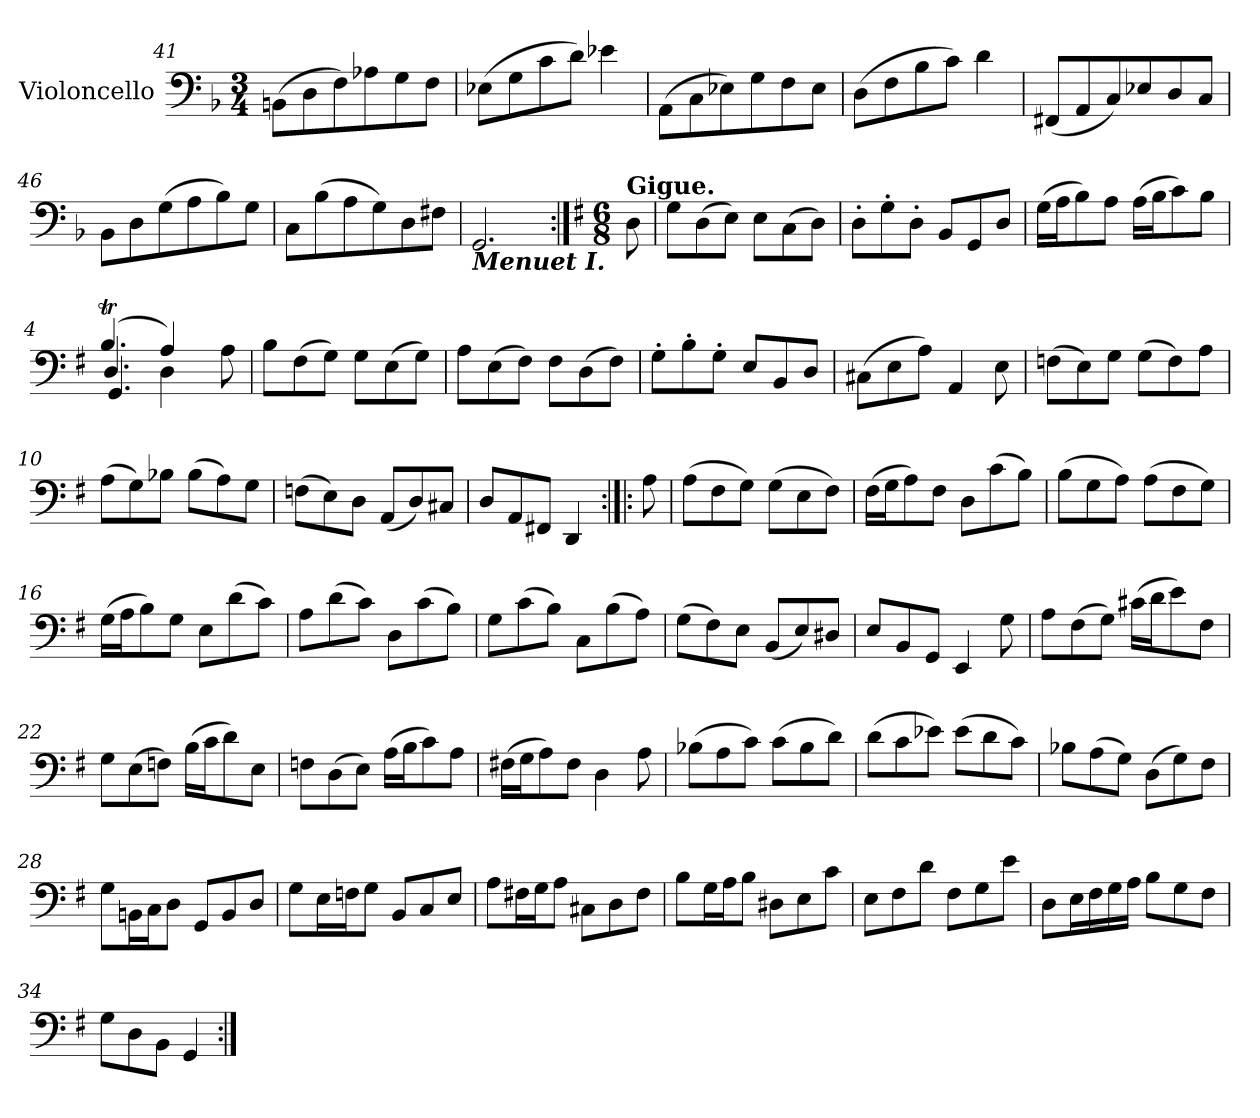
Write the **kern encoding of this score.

**kern
*part1
*staff1
*I"Violoncello
*I'Vc.
!!LO:LB:g=z
*clefF4
*k[b-]
*M3/4
=41
(>8BBn\L
8D\
8F\)
8A-X\
8G\
8F\J
=42
(>8E-X\L
8G\
8c\
8d\J)
4e-X\
=43
(>8AA\L
8C\
8E-X\)
8G\
8F\
8E-\J
=44
(>8D\L
8F\
8B-\
8c\J)
4d\
=45
(<8FF#X/L
8AA/
8C/)
8E-X/
8D/
8C/J
=46
8BB-\L
8D\
(>8G\
8A\
8B-\)
8G\J
=47
8C\L
(>8B-\
8A\
8G\)
8D\
8F#X\J
=48
!LO:TX:b:Bi:t=Menuet I.
2.GG/
!!LO:LB:g=z
=:|!
*k[f#]
*M6/8
!LO:TX:a:B:t=Gigue.
8D\
=1
8G\L
(>8D\
8E\J)
8E\L
(>8C\
8D\J)
=2
8D'\L
8G'\
8D'\J
8BB/L
8GG/
8D/J
=3
(>16G\LL
16A\J
8B\)
8A\J
(>16A\LL
16B\J
8c\)
8B\J
=4
*^
*	*^
(>4.Bt/	4.D/	4.GG/
4A/)	4D\	8ryy
.	.	4ryy
8A\	8ryy	.
*v	*v	*v
=5
8B\L
(>8F#\
8G\J)
8G\L
(>8E\
8G\J)
=6
8A\L
(>8E\
8F#\J)
8F#\L
(>8D\
8F#\J)
=7
8G'\L
8B'\
8G'\J
8E/L
8BB/
8D/J
!!LO:LB:g=z
=8
(>8C#X\L
8E\
8A\J)
4AA/
8E\
=9
(>8Fn\L
8E\)
8G\J
(>8G\L
8F\)
8A\J
=10
(>8A\L
8G\)
8B-X\J
(>8B-\L
8A\)
8G\J
=11
(>8Fn\L
8E\)
8D\J
(<8AA/L
8D/)
8C#X/J
=12
8D/L
8AA/
8FF#X/J
4DD/
=12X1:|!|:
8A\
=13
(>8A\L
8F#\
8G\J)
(>8G\L
8E\
8F#\J)
=14
(>16F#\LL
16G\J
8A\)
8F#\J
8D\L
(>8c\
8B\J)
!!LO:LB:g=z
=15
(>8B\L
8G\
8A\J)
(>8A\L
8F#\
8G\J)
=16
(>16G\LL
16A\J
8B\)
8G\J
8E\L
(>8d\
8c\J)
=17
8A\L
(>8d\
8c\J)
8D\L
(>8c\
8B\J)
=18
8G\L
(>8c\
8B\J)
8C\L
(>8B\
8A\J)
=19
(>8G\L
8F#\)
8E\J
(<8BB/L
8E/)
8D#X/J
=20
8E/L
8BB/
8GG/J
4EE/
8G\
=21
8A\L
(>8F#\
8G\J)
(>16c#X\LL
16d\J
8e\)
8F#\J
!!LO:LB:g=z
=22
8G\L
(>8E\
8Fn\J)
(>16B\LL
16c\J
8d\)
8E\J
=23
8Fn\L
(>8D\
8E\J)
(>16A\LL
16B\J
8c\)
8A\J
=24
(>16F#X\LL
16G\J
8A\)
8F#\J
4D\
8A\
=25
(>8B-X\L
8A\
8c\J)
(>8c\L
8B-\
8d\J)
=26
(>8d\L
8c\
8e-X\J)
(>8e-\L
8d\
8c\J)
=27
8B-X\L
(>8A\
8G\J)
(>8D\L
8G\)
8F#\J
!!LO:LB:g=z
=28
8G\L
16BBn\L
16C\J
8D\J
8GG/L
8BB/
8D/J
=29
8G\L
16E\L
16Fn\J
8G\J
8BB/L
8C/
8E/J
=30
8A\L
16F#X\L
16G\J
8A\J
8C#X\L
8D\
8F#\J
=31
8B\L
16G\L
16A\J
8B\J
8D#X\L
8E\
8c\J
=32
8E\L
8F#\
8d\J
8F#\L
8G\
8e\J
=33
8D\L
16E\L
16F#\
16G\
16A\JJ
8B\L
8G\
8F#\J
=34
8G\L
8D\
8BB\J
4GG/
=:|!
*-
